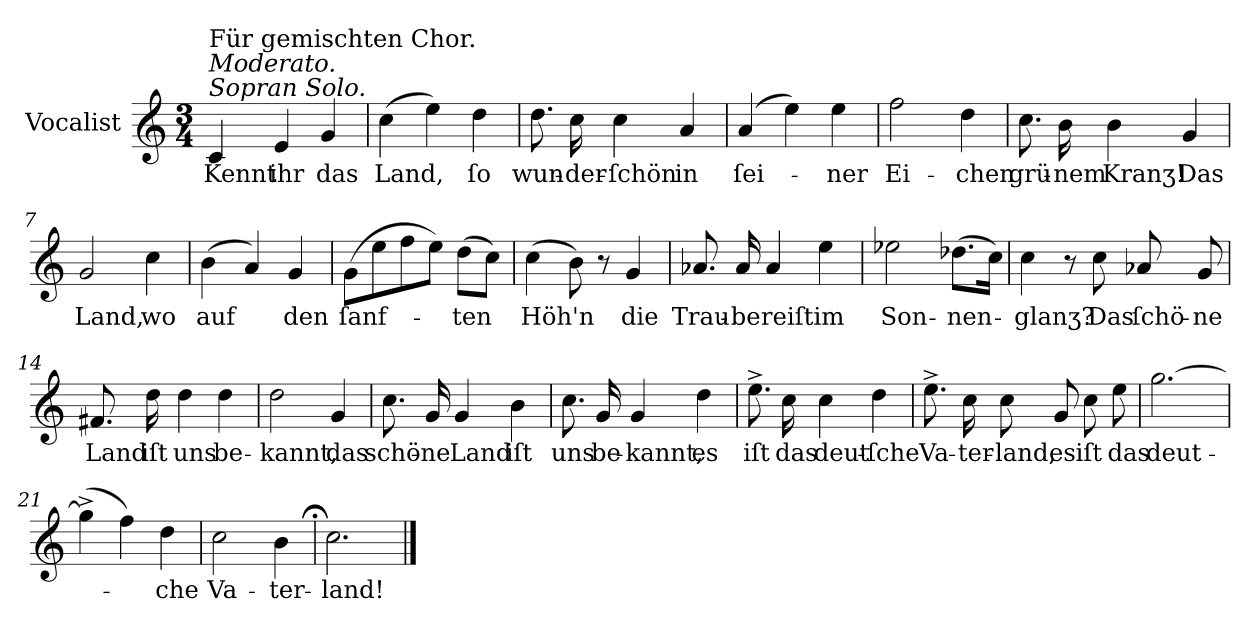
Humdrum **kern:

**kern	**text
*part1	*part1
*staff1	*staff1
*I"Vocalist	*
*k[]	*
*C:	*
*M3/4	*
=1	=1
!LO:TX:a:i:t=Sopran Solo.	!
!LO:TX:a:i:t=Moderato.	!
!LO:TX:a:t=Für gemischten Chor.	!
4c	Kennt
4e	ihr
4g	das
=2	=2
(4cc	Land,
4ee)	.
4dd	ſo
=3	=3
8.dd	wun-
16cc	-der-
4cc	-ſchön
4a	in
=4	=4
(4a	ſei-
4ee)	.
4ee	-ner
=5	=5
2ff	Ei-
4dd	-chen
=6	=6
8.cc	grü-
16b	-nem
4b	Kranʒ!
4g	Das
=7	=7
2g	Land,
4cc	wo
=8	=8
(4b	auf
4a)	.
4g	den
=9	=9
(8gL	ſanf-
8ee	.
8ff	.
8eeJ)	.
(8ddL	-ten
8ccJ)	.
=10	=10
(4cc	Höh'n
8b)	.
8r	.
4g	die
=11	=11
8.a-X	Trau-
16a-	-be
4a-	reiſt
4ee	im
=12	=12
2ee-X	Son-
(8.dd-XL	-nen-
16ccJk)	.
=13	=13
4cc	-glanʒ?
8r	.
8cc	Das
8a-X	ſchö-
8g	-ne
=14	=14
8.f#X	Land
16dd	iſt
4dd	uns
4dd	be-
=15	=15
2dd	-kannt,
4g	das
=16	=16
8.cc	schö-
16g	-ne
4g	Land
4b	iſt
=17	=17
8.cc	uns
16g	be-
4g	-kannt,
4dd	es
=18	=18
8.ee^	iſt
16cc	das
4cc	deut-
4dd	-ſche
=19	=19
8.ee^	Va-
16cc	-ter-
8cc	-land,
8g	es
8cc	iſt
8ee	das
=20	=20
[2.gg	deut-
=21	=21
(4gg^]	.
4ff)	.
4dd	-che
=22	=22
2cc	Va-
4b	-ter-
=23;	=23;
2.cc	-land!
==	==
*-	*-
